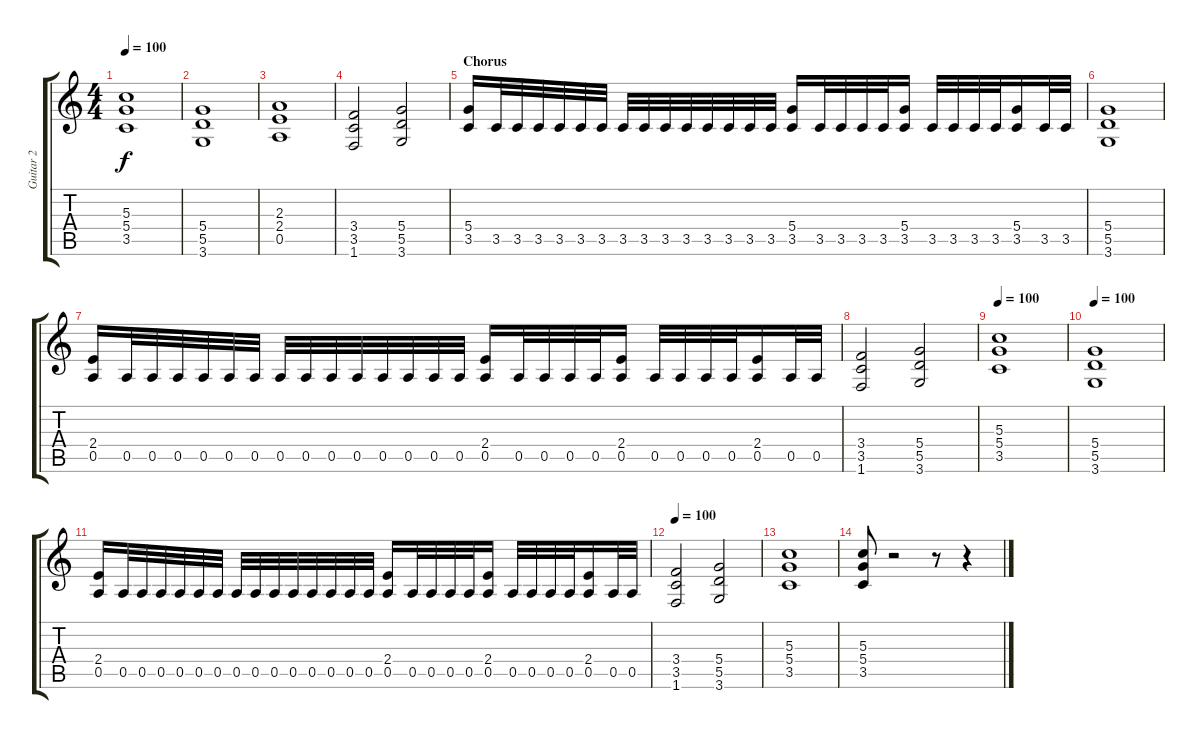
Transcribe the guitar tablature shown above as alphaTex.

\track ("Guitar 2" "Guitar 2") {instrument distortionguitar}
\staff {score tabs}
\tuning (E4 B3 G3 D3 A2 E2) {hide}
\ts (4 4)
\section ("" "")
\tempo 100
\clef g2
\ks c
(5.3 5.4 3.5).1{dy f} |
(5.4 5.5 3.6).1 |
(2.3 2.4 0.5).1 |
(3.4 3.5 1.6).2 (5.4 5.5 3.6).2 |
\section ("" "Chorus")
(5.4 3.5).16 3.5.32 3.5.32 3.5.32 3.5.32 3.5.32 3.5.32 3.5.32 3.5.32 3.5.32 3.5.32 3.5.32 3.5.32 3.5.32 3.5.32 (5.4 3.5).16 3.5.32 3.5.32 3.5.32 3.5.32 (5.4 3.5).16 3.5.32 3.5.32 3.5.32 3.5.32 (5.4 3.5).16 3.5.32 3.5.32 |
(5.4 5.5 3.6).1 |
(2.4 0.5).16 0.5.32 0.5.32 0.5.32 0.5.32 0.5.32 0.5.32 0.5.32 0.5.32 0.5.32 0.5.32 0.5.32 0.5.32 0.5.32 0.5.32 (2.4 0.5).16 0.5.32 0.5.32 0.5.32 0.5.32 (2.4 0.5).16 0.5.32 0.5.32 0.5.32 0.5.32 (2.4 0.5).16 0.5.32 0.5.32 |
(3.4 3.5 1.6).2 (5.4 5.5 3.6).2 |
\section ("" "")
\tempo 100
(5.3 5.4 3.5).1 |
\tempo 100
(5.4 5.5 3.6).1 |
(2.4 0.5).16 0.5.32 0.5.32 0.5.32 0.5.32 0.5.32 0.5.32 0.5.32 0.5.32 0.5.32 0.5.32 0.5.32 0.5.32 0.5.32 0.5.32 (2.4 0.5).16 0.5.32 0.5.32 0.5.32 0.5.32 (2.4 0.5).16 0.5.32 0.5.32 0.5.32 0.5.32 (2.4 0.5).16 0.5.32 0.5.32 |
\tempo 100
(3.4 3.5 1.6).2 (5.4 5.5 3.6).2 |
(5.3 5.4 3.5).1 |
(5.3 5.4 3.5).8 r.2 r.8 r.4
